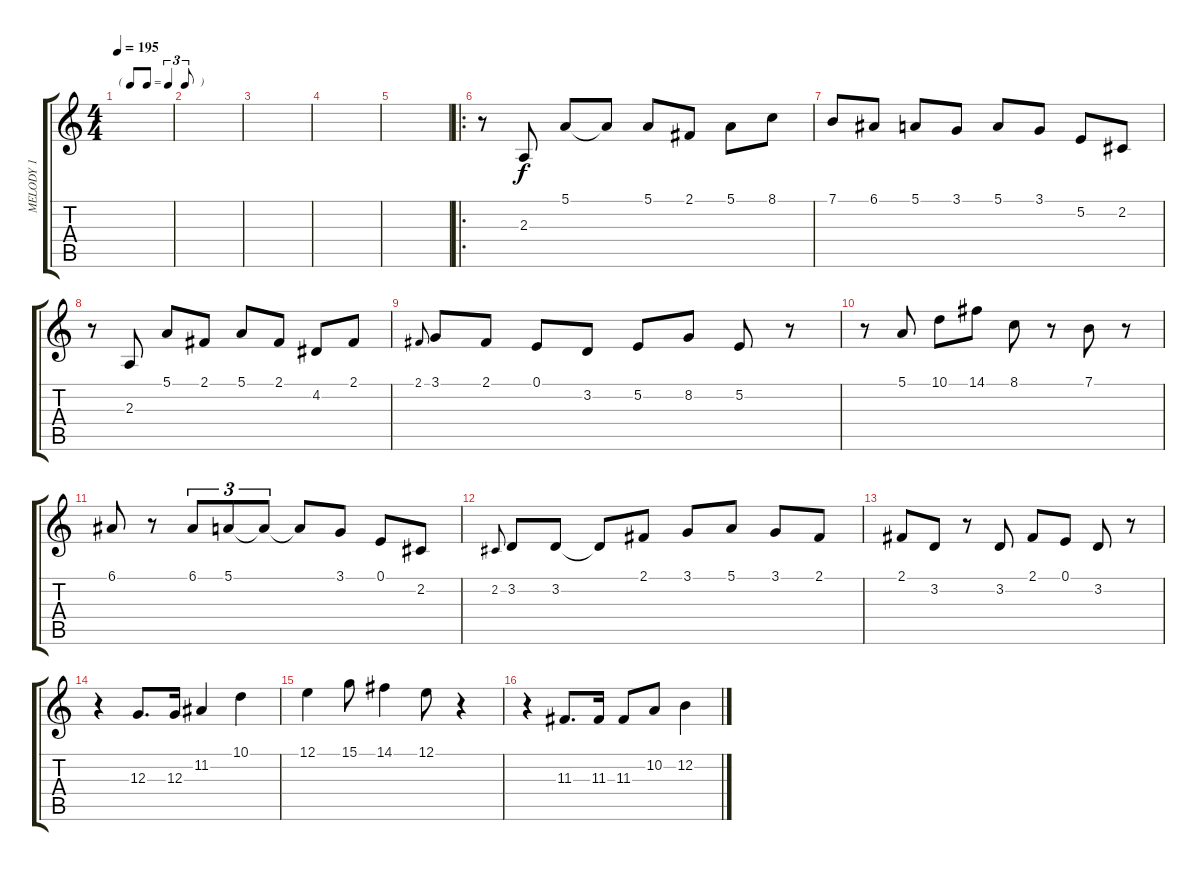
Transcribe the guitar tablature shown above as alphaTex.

\track ("MELODY 1" "MELODY 1") {instrument lead1square}
\staff {score tabs}
\tuning (E4 B3 G3 D3 A2 E2) {hide}
\ts (4 4)
\tf triplet8th
\tempo 195
\clef g2
\ks c
|
|
|
|
|
\ro
r.8 2.3.8 5.1.8 5.1{t}.8 5.1.8 2.1.8 5.1.8 8.1.8 |
7.1.8 6.1.8 5.1.8 3.1.8 5.1.8 3.1.8 5.2.8 2.2.8 |
r.8 2.3.8 5.1.8 2.1.8 5.1.8 2.1.8 4.2.8 2.1.8 |
2.1.8{gr onbeat} 3.1.8 2.1.8 0.1.8 3.2.8 5.2.8 8.2.8 5.2.8 r.8 |
r.8 5.1.8 10.1.8 14.1.8 8.1.8 r.8 7.1.8 r.8 |
6.1.8 r.8 6.1.8{tu (3 2)} 5.1.8{tu (3 2)} 5.1{t}.8{tu (3 2)} 5.1{t}.8 3.1.8 0.1.8 2.2.8 |
2.2.8{gr onbeat} 3.2.8 3.2.8 3.2{t}.8 2.1.8 3.1.8 5.1.8 3.1.8 2.1.8 |
2.1.8 3.2.8 r.8 3.2.8 2.1.8 0.1.8 3.2.8 r.8 |
r.4 12.3.8{d} 12.3.16 11.2.4 10.1.4 |
12.1.4 15.1.8 14.1.4 12.1.8 r.4 |
r.4 11.3.8{d} 11.3.16 11.3.8 10.2.8 12.2.4
